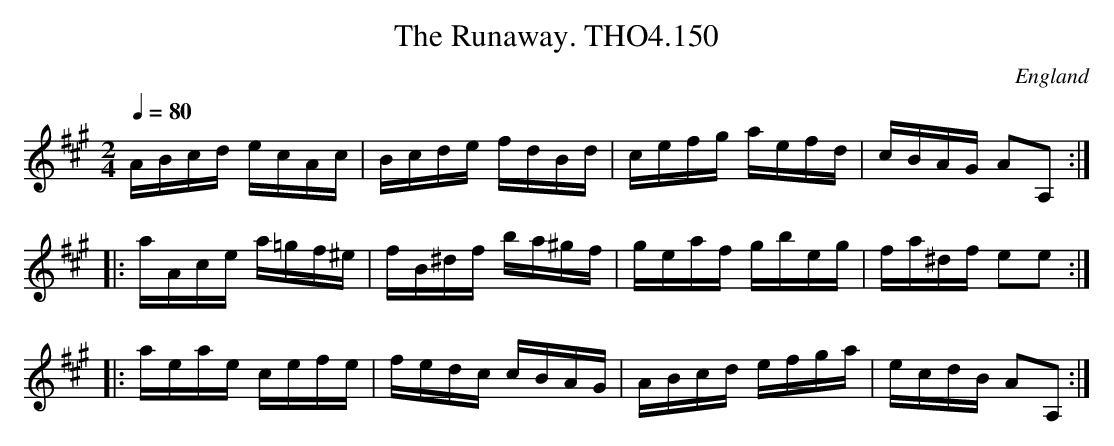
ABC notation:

X:1
T:Runaway. THO4.150, The
O:England
M:2/4
L:1/16
Q:1/4=80
K:A major
ABcd ecAc|Bcde fdBd|cefg aefd|cBAG A2A,2:|
|:aAce a=gf^e|fB^df ba^gf|geaf gbeg|fa^df e2e2:|
|:aeae cefe|fedc cBAG|ABcd efga|ecdB A2A,2:|
